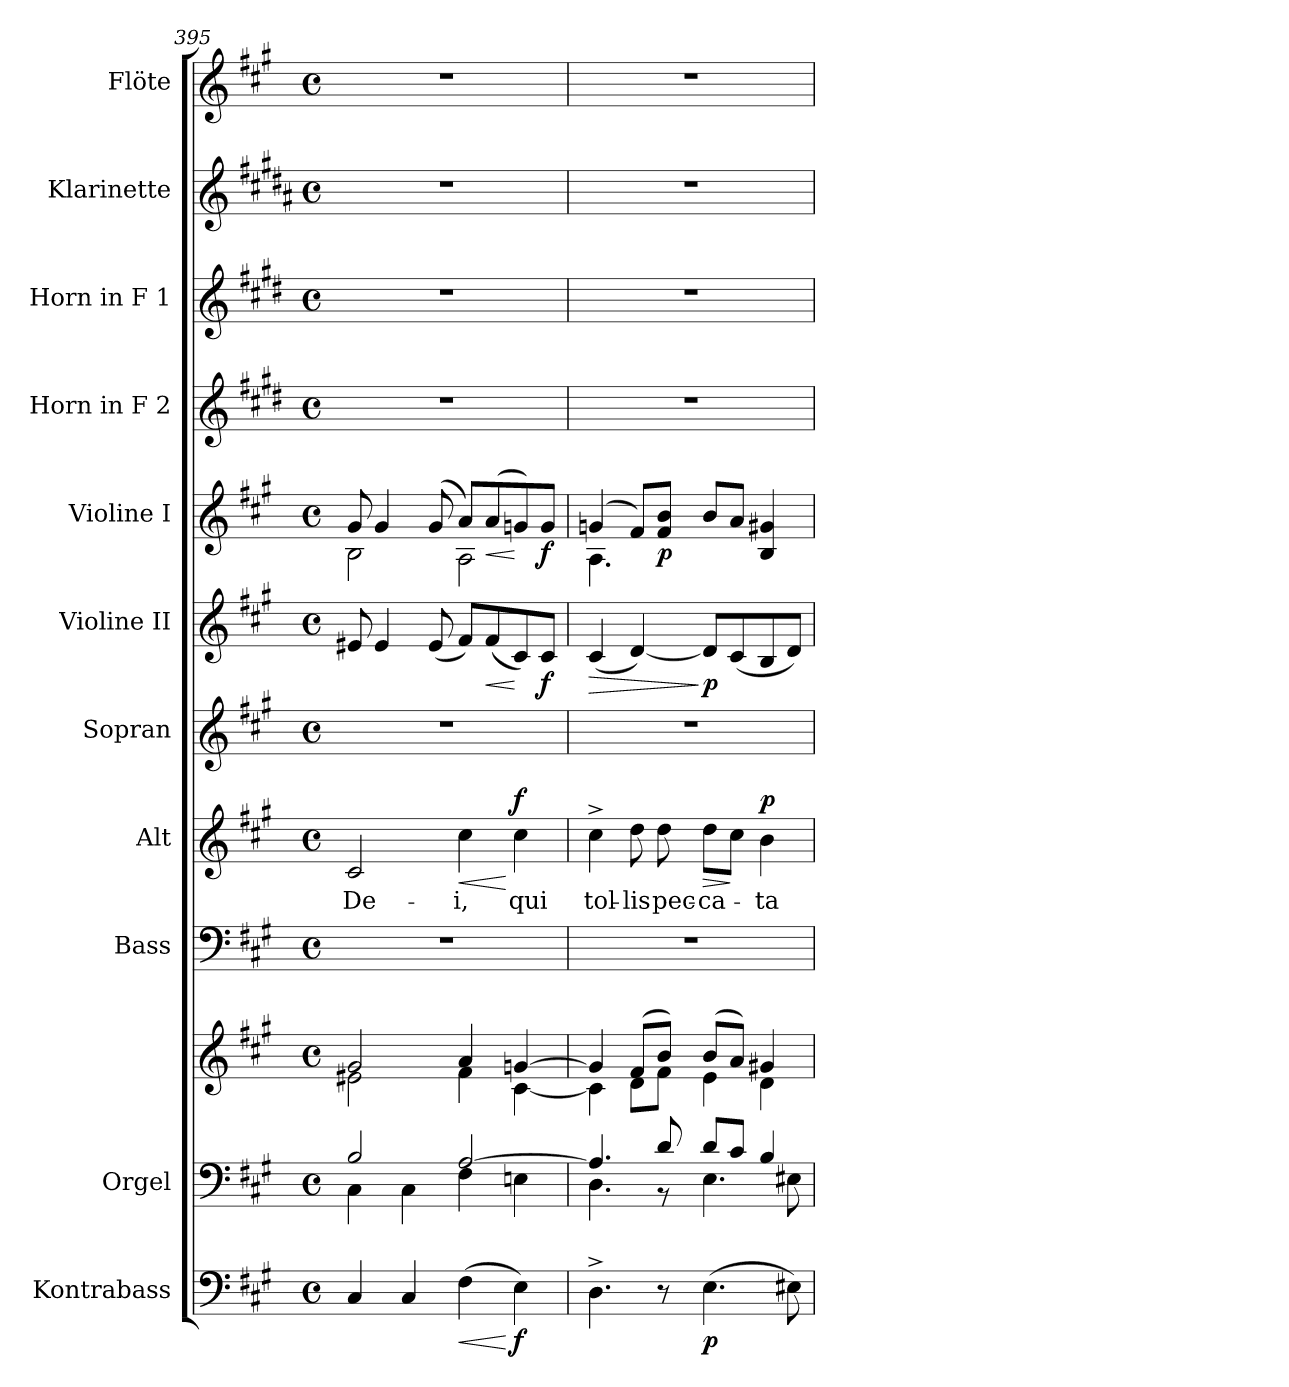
**kern	**dynam	**kern	**kern	**kern	**kern	**text	**dynam	**kern	**kern	**dynam	**kern	**dynam	**kern	**kern	**kern	**kern
*part11	*part11	*part10	*part10	*part9	*part8	*part8	*part8	*part7	*part6	*part6	*part5	*part5	*part4	*part3	*part2	*part1
*staff12	*staff12	*staff11	*staff10	*staff9	*staff8	*staff8	*staff8	*staff7	*staff6	*staff6	*staff5	*staff5	*staff4	*staff3	*staff2	*staff1
*I"Kontrabass	*	*I"Orgel	*	*I"Bass	*I"Alt	*	*	*I"Sopran	*I"Violine II	*	*I"Violine I	*	*I"Horn in F 2	*I"Horn in F 1	*I"Klarinette	*I"Flöte
*I'Kb.	*	*I'Org.	*	*I'B.	*I'A.	*	*	*I'S.	*I'Vl. II	*	*I'Vl. I	*	*	*	*I'Kl.	*I'Fl.
*clefF4	*	*clefF4	*clefG2	*clefF4	*clefG2	*	*	*clefG2	*clefG2	*	*clefG2	*	*clefG2	*clefG2	*clefG2	*clefG2
*ITrd7c12	*	*	*	*	*	*	*	*	*	*	*	*	*ITrd4c7	*ITrd4c7	*ITrd1c2	*
*k[f#c#g#]	*	*k[f#c#g#]	*k[f#c#g#]	*k[f#c#g#]	*k[f#c#g#]	*	*	*k[f#c#g#]	*k[f#c#g#]	*	*k[f#c#g#]	*	*k[f#c#g#]	*k[f#c#g#]	*k[f#c#g#]	*k[f#c#g#]
*A:	*	*A:	*A:	*A:	*A:	*	*	*A:	*A:	*	*A:	*	*A:	*A:	*A:	*A:
*M4/4	*	*M4/4	*M4/4	*M4/4	*M4/4	*	*	*M4/4	*M4/4	*	*M4/4	*	*M4/4	*M4/4	*M4/4	*M4/4
*met(c)	*	*met(c)	*met(c)	*met(c)	*met(c)	*	*	*met(c)	*met(c)	*	*met(c)	*	*met(c)	*met(c)	*met(c)	*met(c)
=395	=395	=395	=395	=395	=395	=395	=395	=395	=395	=395	=395	=395	=395	=395	=395	=395
*	*	*^	*^	*	*	*	*	*	*	*	*	*	*	*	*	*
!	!	!	!	!	!	!	!	!LO:LY:b	!	!	!	!	!	!	!	!	!	!
*	*	*	*	*	*	*	*	*	*	*	*	*	*^	*	*	*	*	*
4CC#/	.	2B/	4C#\	2g#/	2e#X\	1r	2c#/	De-	.	1r	8e#X/	.	8g#/	2B\	.	1r	1r	1r	1r
.	.	.	.	.	.	.	.	.	.	.	4e#/	.	4g#/	.	.	.	.	.	.
4CC#/	.	.	4C#\	.	.	.	.	.	.	.	.	.	.	.	.	.	.	.	.
.	.	.	.	.	.	.	.	.	.	.	(<8e#/	.	(<8g#/	.	.	.	.	.	.
!	!LO:HP:b	!	!	!	!	!	!	!LO:LY:b	!LO:HP:b	!	!	!	!	!	!	!	!	!	!
(>4FF#\	<	[>2A/	4F#\	4a/	4f#\	.	4cc#\	-i,	<	.	8f#/L)	.	8a/L)	2A\	.	.	.	.	.
!	!	!	!	!	!	!	!	!	!	!	!	!LO:HP:b	!	!	!LO:HP:b	!	!	!	!
.	.	.	.	.	.	.	.	.	.	.	(<8f#/	<	(<8a/	.	<	.	.	.	.
!	!LO:DY:n=1:b	!	!	!	!	!	!	!LO:LY:b	!LO:DY:n=1:a	!	!	!	!	!	!	!	!	!	!
4EE\)	[ f	.	4En\	[>4gn/	[<4c#\	.	4cc#\	qui	[ f	.	8c#/)	[	8gn/)	.	[	.	.	.	.
!	!	!	!	!	!	!	!	!	!	!	!	!LO:DY:b	!	!	!LO:DY:b	!	!	!	!
.	.	.	.	.	.	.	.	.	.	.	8c#/J	f	8g/J	.	f	.	.	.	.
=396	=396	=396	=396	=396	=396	=396	=396	=396	=396	=396	=396	=396	=396	=396	=396	=396	=396	=396	=396
!	!	!	!	!	!	!	!	!LO:LY:b	!	!	!	!LO:HP:b	!	!	!	!	!	!	!
4.DD^>\	.	4.A/]	4.D\	4g/]	4c#\]	1r	4cc#^>\	tol-	.	1r	(<4c#/	>	(4gn/	4.A\	.	1r	1r	1r	1r
!	!	!	!	!	!	!	!	!LO:LY:b	!	!	!	!	!	!	!	!	!	!	!
.	.	.	.	(>8f#/L	8d\L	.	8dd\	-lis	.	.	[4d/)	.	8f#/L)	.	.	.	.	.	.
!	!	!	!	!	!	!	!	!LO:LY:b	!	!	!	!	!	!	!LO:DY:b	!	!	!	!
8r	.	8d/	8r	8b/J)	8f#\J	.	8dd\	pec-	.	.	.	.	8f#/ 8b/J	8ryy	p	.	.	.	.
!	!LO:DY:b	!	!	!	!	!	!	!LO:LY:b	!LO:HP:b	!	!	!LO:DY:n=1:b	!	!	!	!	!	!	!
(>4.EE\	p	8d/L	4.E\	(>8b/L	4e\	.	8dd\L	-ca-	>	.	8d/L]	] p	8b/L	2ryy	.	.	.	.	.
.	.	8c#/J	.	8a/J)	.	.	8cc#\J	.	]	.	(<8c#/	.	8a/J	.	.	.	.	.	.
!	!	!	!	!	!	!	!	!LO:LY:b	!LO:DY:a	!	!	!	!	!	!	!	!	!	!
.	.	4B/	.	4g#X/	4d\	.	4b\	-ta	p	.	8B/	.	4B/ 4g#X/	.	.	.	.	.	.
8EE#X\)	.	.	8E#X\	.	.	.	.	.	.	.	8d/J)	.	.	.	.	.	.	.	.
*	*	*v	*v	*	*	*	*	*	*	*	*	*	*v	*v	*	*	*	*	*
*	*	*	*v	*v	*	*	*	*	*	*	*	*	*	*	*	*	*
=	=	=	=	=	=	=	=	=	=	=	=	=	=	=	=	=
*-	*-	*-	*-	*-	*-	*-	*-	*-	*-	*-	*-	*-	*-	*-	*-	*-
